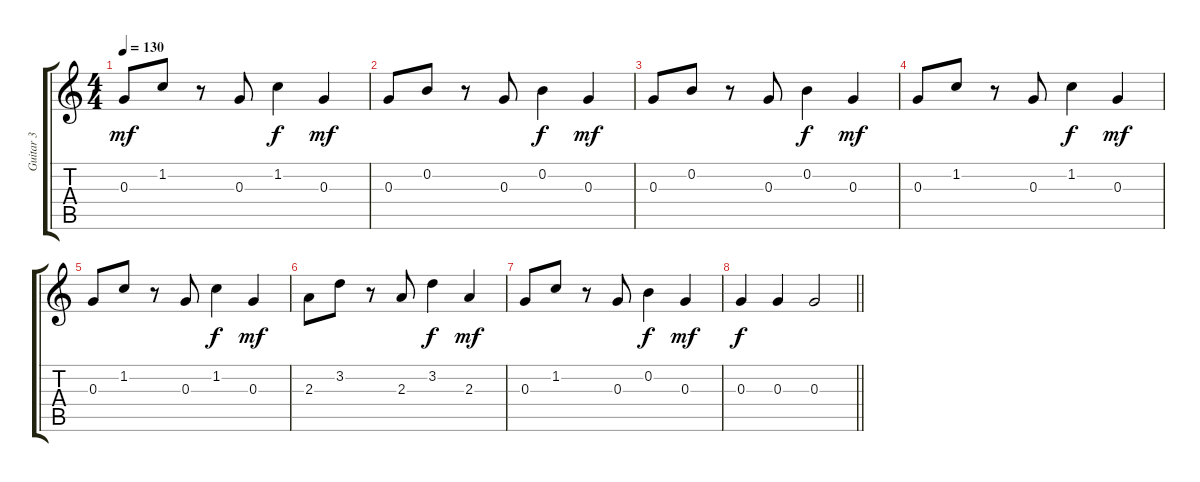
\track ("Guitar 3" "Guitar 3") {instrument acousticguitarnylon}
\staff {score tabs}
\tuning (E4 B3 G3 D3 A2 E2) {hide}
\ts (4 4)
\tempo 130
\clef g2
\ks c
0.3.8{dy mf} 1.2.8 r.8 0.3.8 1.2.4{dy f} 0.3.4{dy mf} |
0.3.8 0.2.8 r.8 0.3.8 0.2.4{dy f} 0.3.4{dy mf} |
0.3.8 0.2.8 r.8 0.3.8 0.2.4{dy f} 0.3.4{dy mf} |
0.3.8 1.2.8 r.8 0.3.8 1.2.4{dy f} 0.3.4{dy mf} |
0.3.8 1.2.8 r.8 0.3.8 1.2.4{dy f} 0.3.4{dy mf} |
2.3.8 3.2.8 r.8 2.3.8 3.2.4{dy f} 2.3.4{dy mf} |
0.3.8 1.2.8 r.8 0.3.8 0.2.4{dy f} 0.3.4{dy mf} |
\barLineRight lightlight
0.3.4{dy f} 0.3.4 0.3.2
